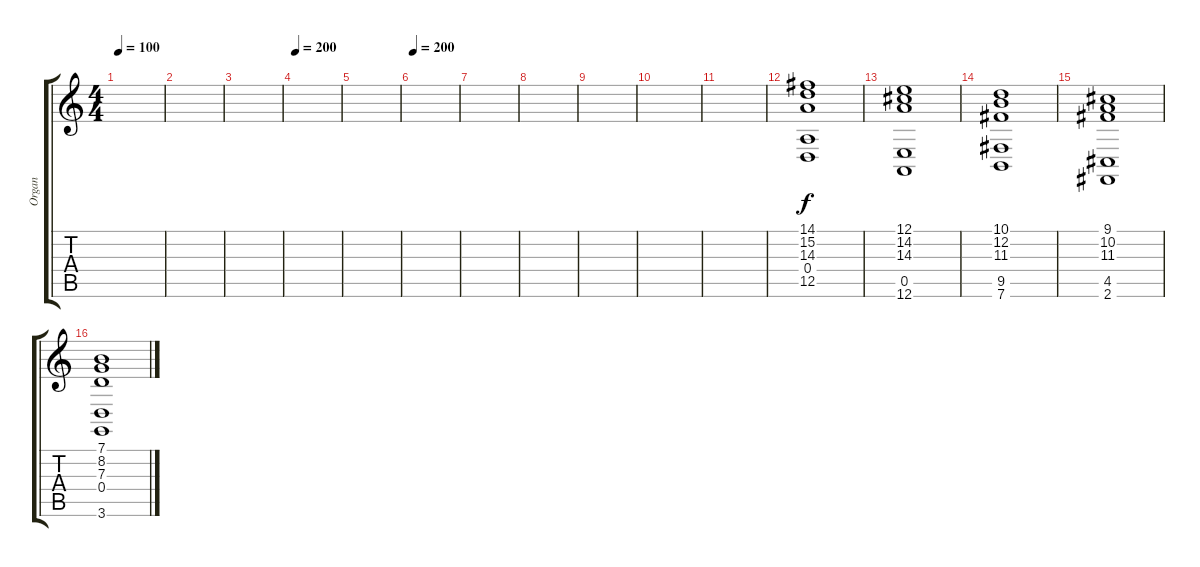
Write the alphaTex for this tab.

\track ("Organ" "Organ") {instrument stringensemble1}
\staff {score tabs}
\tuning (E4 B3 G3 D3 A2 E2) {hide}
\ts (4 4)
\tempo 100
\clef g2
\ks c
|
|
|
\tempo 200
|
|
\tempo 200
|
|
|
|
|
|
(14.1 15.2 14.3 0.4 12.5).1 |
(12.1 14.2 14.3 0.5 12.6).1 |
(10.1 12.2 11.3 9.5 7.6).1 |
(9.1 10.2 11.3 4.5 2.6).1 |
(7.1 8.2 7.3 0.4 3.6).1
